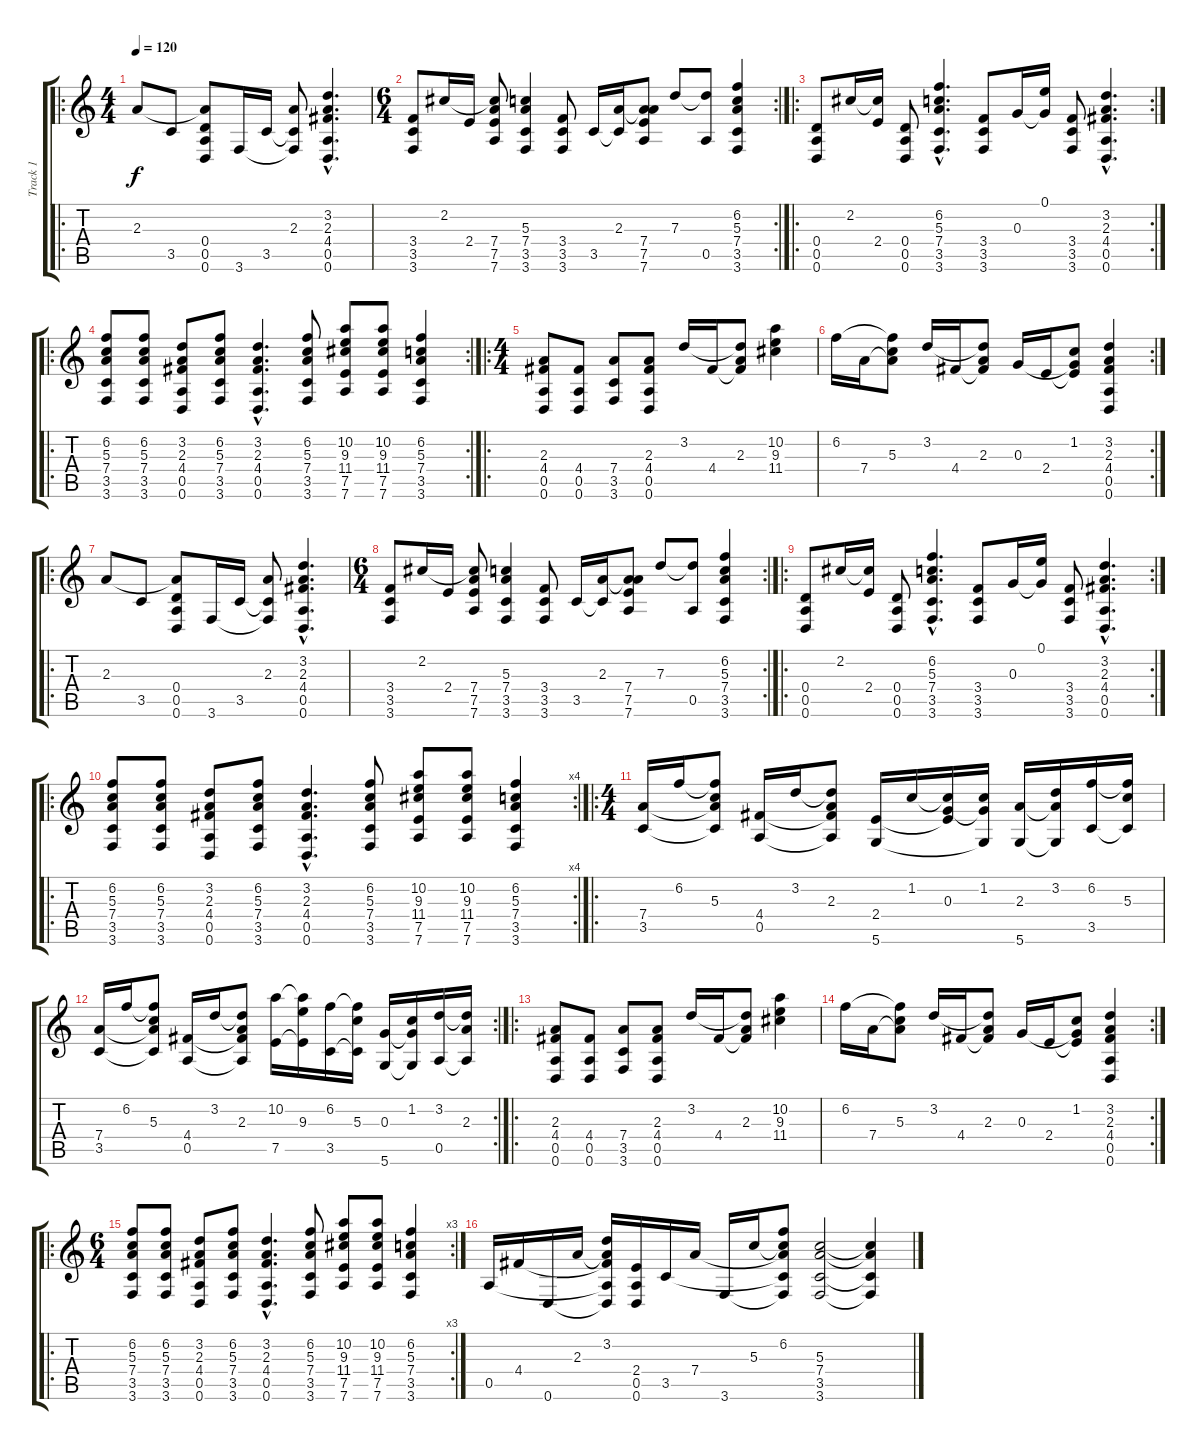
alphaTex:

\track ("Track 1" "Track 1") {instrument electricguitarjazz}
\staff {score tabs}
\tuning (E4 B3 G3 D3 A2 D2) {hide}
\ro
\ts (4 4)
\tempo 120
\clef g2
\ks c
2.3.8{dy f instrument electricguitarjazz} 3.5.8 (2.3{t} 0.4 0.5 0.6).8 3.6.16 3.5.16 (2.3 3.5{t} 3.6{t}).8 (3.2{hac} 2.3{hac} 4.4{hac} 0.5{hac} 0.6{hac}).4{d} |
\rc 2
\ts (6 4)
(3.4 3.5 3.6).8 2.2.16 2.4.16 (2.2{t} 7.4 7.5 7.6).8 (5.3 7.4 3.5 3.6).4 (3.4 3.5 3.6).8 3.5.16 (2.3 3.5{t}).16 (2.3{t} 7.4 7.5 7.6).8 7.3.8 (7.3{t} 0.5).8 (6.2 5.3 7.4 3.5 3.6).4 |
\ro
\rc 2
(0.4 0.5 0.6).8 2.2.16 (2.2{t} 2.4).16 (0.4 0.5 0.6).8 (6.2{hac} 5.3{hac} 7.4{hac} 3.5{hac} 3.6{hac}).4{d} (3.4 3.5 3.6).8 0.3.16 (0.1 0.3{t}).16 (3.4 3.5 3.6).8 (3.2{hac} 2.3{hac} 4.4{hac} 0.5{hac} 0.6{hac}).4{d} |
\ro
\rc 2
(6.2 5.3 7.4 3.5 3.6).8 (6.2 5.3 7.4 3.5 3.6).8 (3.2 2.3 4.4 0.5 0.6).8 (6.2 5.3 7.4 3.5 3.6).8 (3.2{hac} 2.3{hac} 4.4{hac} 0.5{hac} 0.6{hac}).4{d} (6.2 5.3 7.4 3.5 3.6).8 (10.2 9.3 11.4 7.5 7.6).8 (10.2 9.3 11.4 7.5 7.6).8 (6.2 5.3 7.4 3.5 3.6).4 |
\ro
\ts (4 4)
(2.3 4.4 0.5 0.6).8 (4.4 0.5 0.6).8 (7.4 3.5 3.6).8 (2.3 4.4 0.5 0.6).8 3.2.16 4.4.16 (3.2{t} 2.3 4.4{t}).8 (10.2 9.3 11.4).4 |
\rc 2
6.2.16 7.4.16 (6.2{t} 5.3 7.4{t}).8 3.2.16 4.4.16 (3.2{t} 2.3 4.4{t}).8 0.3.16 2.4.16 (1.2 0.3{t} 2.4{t}).8 (3.2 2.3 4.4 0.5 0.6).4 |
\ro
2.3.8 3.5.8 (2.3{t} 0.4 0.5 0.6).8 3.6.16 3.5.16 (2.3 3.5{t} 3.6{t}).8 (3.2{hac} 2.3{hac} 4.4{hac} 0.5{hac} 0.6{hac}).4{d} |
\rc 2
\ts (6 4)
(3.4 3.5 3.6).8 2.2.16 2.4.16 (2.2{t} 7.4 7.5 7.6).8 (5.3 7.4 3.5 3.6).4 (3.4 3.5 3.6).8 3.5.16 (2.3 3.5{t}).16 (2.3{t} 7.4 7.5 7.6).8 7.3.8 (7.3{t} 0.5).8 (6.2 5.3 7.4 3.5 3.6).4 |
\ro
\rc 2
(0.4 0.5 0.6).8 2.2.16 (2.2{t} 2.4).16 (0.4 0.5 0.6).8 (6.2{hac} 5.3{hac} 7.4{hac} 3.5{hac} 3.6{hac}).4{d} (3.4 3.5 3.6).8 0.3.16 (0.1 0.3{t}).16 (3.4 3.5 3.6).8 (3.2{hac} 2.3{hac} 4.4{hac} 0.5{hac} 0.6{hac}).4{d} |
\ro
\rc 4
(6.2 5.3 7.4 3.5 3.6).8 (6.2 5.3 7.4 3.5 3.6).8 (3.2 2.3 4.4 0.5 0.6).8 (6.2 5.3 7.4 3.5 3.6).8 (3.2{hac} 2.3{hac} 4.4{hac} 0.5{hac} 0.6{hac}).4{d} (6.2 5.3 7.4 3.5 3.6).8 (10.2 9.3 11.4 7.5 7.6).8 (10.2 9.3 11.4 7.5 7.6).8 (6.2 5.3 7.4 3.5 3.6).4 |
\ro
\ts (4 4)
(7.4 3.5).16 6.2.16 (6.2{t} 5.3 7.4{t} 3.5{t}).8 (4.4 0.5).16 3.2.16 (3.2{t} 2.3 4.4{t} 0.5{t}).8 (2.4 5.6).16 1.2.16 (1.2{t} 0.3 2.4{t}).16 (1.2 0.3{t} 5.6{t}).16 (2.3 5.6).16 (3.2 2.3{t} 5.6{t}).16 (6.2 3.5).16 (6.2{t} 5.3 3.5{t}).16 |
\rc 2
(7.4 3.5).16 6.2.16 (6.2{t} 5.3 7.4{t} 3.5{t}).8 (4.4 0.5).16 3.2.16 (3.2{t} 2.3 4.4{t} 0.5{t}).8 (10.2 7.5).16 (10.2{t} 9.3 7.5{t}).16 (6.2 3.5).16 (6.2{t} 5.3 3.5{t}).16 (0.3 5.6).16 (1.2 0.3{t} 5.6{t}).16 (3.2 0.5).16 (3.2{t} 2.3 0.5{t}).16 |
\ro
(2.3 4.4 0.5 0.6).8 (4.4 0.5 0.6).8 (7.4 3.5 3.6).8 (2.3 4.4 0.5 0.6).8 3.2.16 4.4.16 (3.2{t} 2.3 4.4{t}).8 (10.2 9.3 11.4).4 |
\rc 2
6.2.16 7.4.16 (6.2{t} 5.3 7.4{t}).8 3.2.16 4.4.16 (3.2{t} 2.3 4.4{t}).8 0.3.16 2.4.16 (1.2 0.3{t} 2.4{t}).8 (3.2 2.3 4.4 0.5 0.6).4 |
\ro
\rc 3
\ts (6 4)
(6.2 5.3 7.4 3.5 3.6).8 (6.2 5.3 7.4 3.5 3.6).8 (3.2 2.3 4.4 0.5 0.6).8 (6.2 5.3 7.4 3.5 3.6).8 (3.2{hac} 2.3{hac} 4.4{hac} 0.5{hac} 0.6{hac}).4{d} (6.2 5.3 7.4 3.5 3.6).8 (10.2 9.3 11.4 7.5 7.6).8 (10.2 9.3 11.4 7.5 7.6).8 (6.2 5.3 7.4 3.5 3.6).4 |
0.5.16 4.4.16 0.6.16 2.3.16 (3.2 2.3{t} 4.4{t} 0.5{t} 0.6{t}).16 (2.4 0.5 0.6).16 3.5.16 7.4.16 3.6.16 5.3.16 (6.2 5.3{t} 7.4{t} 3.5{t} 3.6{t}).8 (5.3 7.4 3.5 3.6).2 (5.3{t} 7.4{t} 3.5{t} 3.6{t}).4
